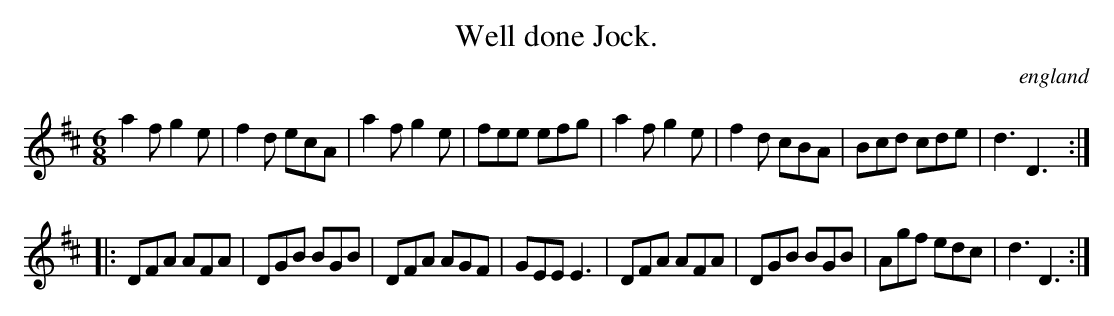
X:1
T:Well done Jock.
O:england
M:6/8
L:1/8
K:D
a2f g2e|f2d ecA|a2f g2e|fee efg|\
a2f g2e|f2d cBA|Bcd cde|d3  D3::
DFA AFA|DGB BGB|DFA AGF|GEE E3 |\
DFA AFA|DGB BGB|Agf edc|d3  D3:|
